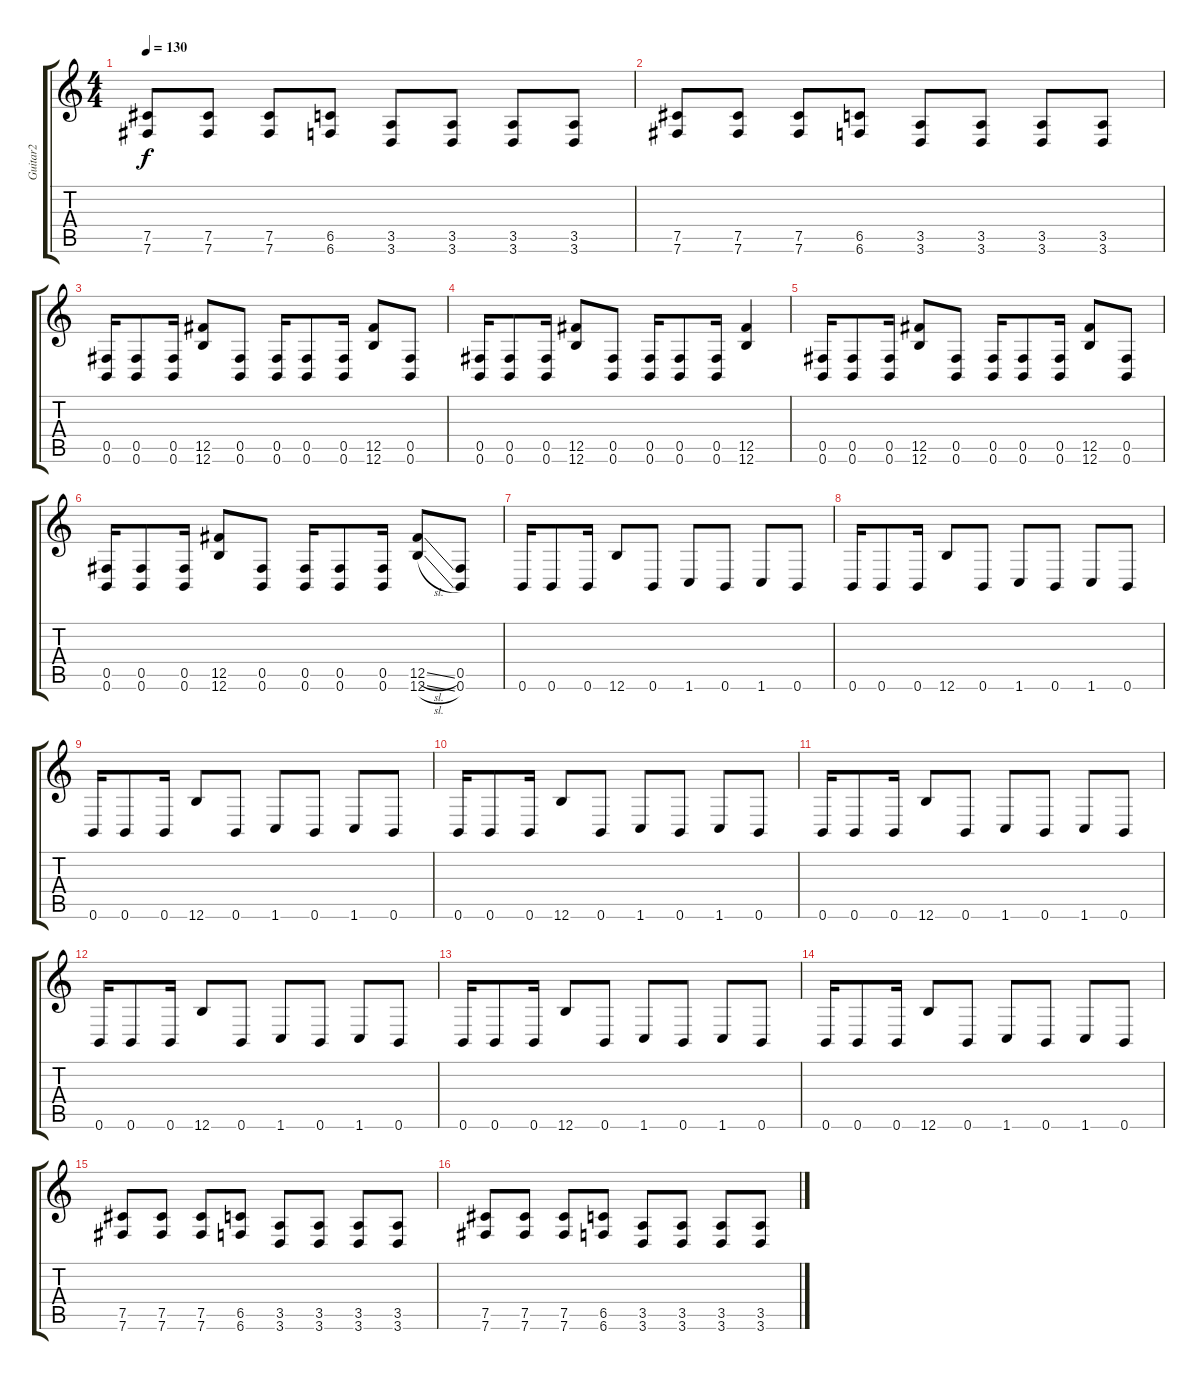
\track ("Guitar2" "Guitar2") {instrument overdrivenguitar}
\staff {score tabs}
\tuning (D4 A3 E3 B2 Gb2 B1) {hide}
\ts (4 4)
\tempo 130
\clef g2
\ks c
(7.5 7.6).8{dy f} (7.5 7.6).8 (7.5 7.6).8 (6.5 6.6).8 (3.5 3.6).8 (3.5 3.6).8 (3.5 3.6).8 (3.5 3.6).8 |
(7.5 7.6).8 (7.5 7.6).8 (7.5 7.6).8 (6.5 6.6).8 (3.5 3.6).8 (3.5 3.6).8 (3.5 3.6).8 (3.5 3.6).8 |
(0.5 0.6).16 (0.5 0.6).8 (0.5 0.6).16 (12.5 12.6).8 (0.5 0.6).8 (0.5 0.6).16 (0.5 0.6).8 (0.5 0.6).16 (12.5 12.6).8 (0.5 0.6).8 |
(0.5 0.6).16 (0.5 0.6).8 (0.5 0.6).16 (12.5 12.6).8 (0.5 0.6).8 (0.5 0.6).16 (0.5 0.6).8 (0.5 0.6).16 (12.5 12.6).4 |
(0.5 0.6).16 (0.5 0.6).8 (0.5 0.6).16 (12.5 12.6).8 (0.5 0.6).8 (0.5 0.6).16 (0.5 0.6).8 (0.5 0.6).16 (12.5 12.6).8 (0.5 0.6).8 |
(0.5 0.6).16 (0.5 0.6).8 (0.5 0.6).16 (12.5 12.6).8 (0.5 0.6).8 (0.5 0.6).16 (0.5 0.6).8 (0.5 0.6).16 (12.5{sl} 12.6{sl}).8 (0.5 0.6).8 |
0.6.16 0.6.8 0.6.16 12.6.8 0.6.8 1.6.8 0.6.8 1.6.8 0.6.8 |
0.6.16 0.6.8 0.6.16 12.6.8 0.6.8 1.6.8 0.6.8 1.6.8 0.6.8 |
0.6.16 0.6.8 0.6.16 12.6.8 0.6.8 1.6.8 0.6.8 1.6.8 0.6.8 |
0.6.16 0.6.8 0.6.16 12.6.8 0.6.8 1.6.8 0.6.8 1.6.8 0.6.8 |
0.6.16 0.6.8 0.6.16 12.6.8 0.6.8 1.6.8 0.6.8 1.6.8 0.6.8 |
0.6.16 0.6.8 0.6.16 12.6.8 0.6.8 1.6.8 0.6.8 1.6.8 0.6.8 |
0.6.16 0.6.8 0.6.16 12.6.8 0.6.8 1.6.8 0.6.8 1.6.8 0.6.8 |
0.6.16 0.6.8 0.6.16 12.6.8 0.6.8 1.6.8 0.6.8 1.6.8 0.6.8 |
(7.5 7.6).8 (7.5 7.6).8 (7.5 7.6).8 (6.5 6.6).8 (3.5 3.6).8 (3.5 3.6).8 (3.5 3.6).8 (3.5 3.6).8 |
(7.5 7.6).8 (7.5 7.6).8 (7.5 7.6).8 (6.5 6.6).8 (3.5 3.6).8 (3.5 3.6).8 (3.5 3.6).8 (3.5 3.6).8
